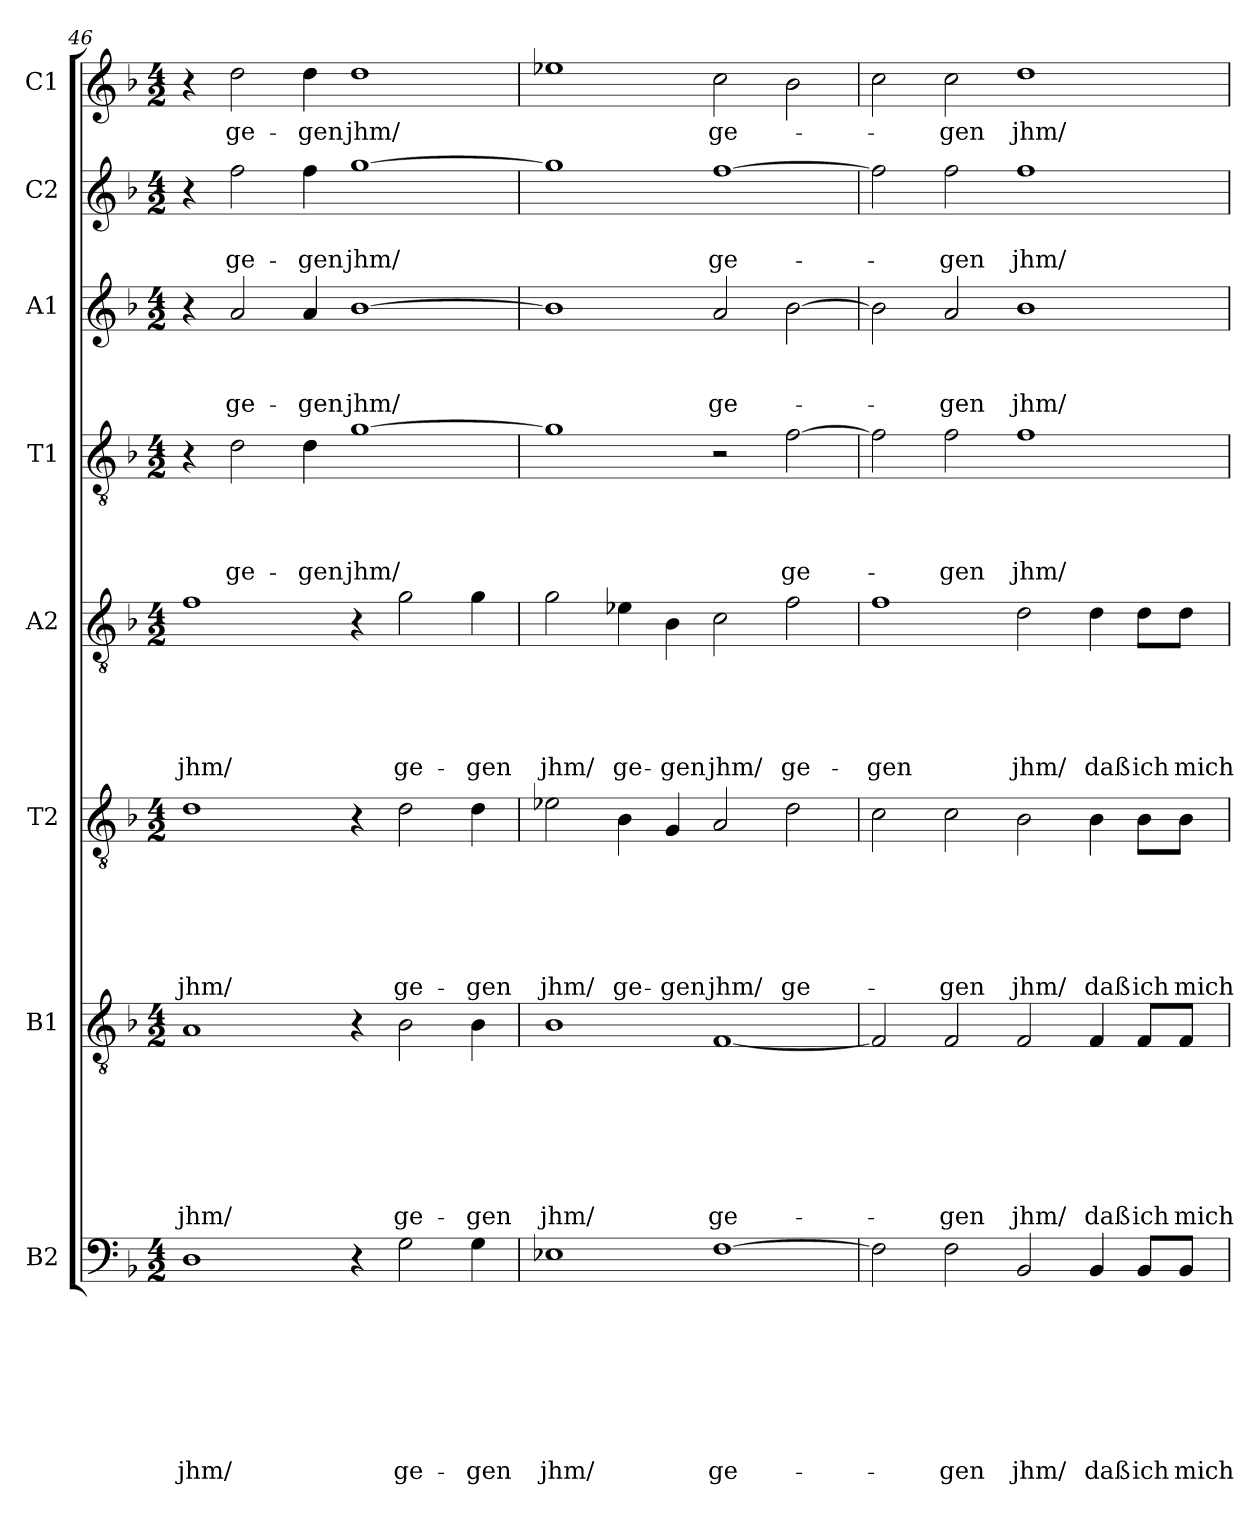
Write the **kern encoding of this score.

**kern	**text	**text	**text	**text	**text	**text	**text	**text	**kern	**text	**text	**text	**text	**text	**text	**text	**kern	**text	**text	**text	**text	**text	**text	**kern	**text	**text	**text	**text	**text	**kern	**text	**text	**text	**text	**kern	**text	**text	**text	**kern	**text	**text	**kern	**text
*part8	*part8	*part8	*part8	*part8	*part8	*part8	*part8	*part8	*part7	*part7	*part7	*part7	*part7	*part7	*part7	*part7	*part6	*part6	*part6	*part6	*part6	*part6	*part6	*part5	*part5	*part5	*part5	*part5	*part5	*part4	*part4	*part4	*part4	*part4	*part3	*part3	*part3	*part3	*part2	*part2	*part2	*part1	*part1
*staff8	*staff8	*staff8	*staff8	*staff8	*staff8	*staff8	*staff8	*staff8	*staff7	*staff7	*staff7	*staff7	*staff7	*staff7	*staff7	*staff7	*staff6	*staff6	*staff6	*staff6	*staff6	*staff6	*staff6	*staff5	*staff5	*staff5	*staff5	*staff5	*staff5	*staff4	*staff4	*staff4	*staff4	*staff4	*staff3	*staff3	*staff3	*staff3	*staff2	*staff2	*staff2	*staff1	*staff1
*I"B2	*	*	*	*	*	*	*	*	*I"B1	*	*	*	*	*	*	*	*I"T2	*	*	*	*	*	*	*I"A2	*	*	*	*	*	*I"T1	*	*	*	*	*I"A1	*	*	*	*I"C2	*	*	*I"C1	*
!!LO:PB:g=z
*clefF4	*	*	*	*	*	*	*	*	*clefGv2	*	*	*	*	*	*	*	*clefGv2	*	*	*	*	*	*	*clefGv2	*	*	*	*	*	*clefGv2	*	*	*	*	*clefG2	*	*	*	*clefG2	*	*	*clefG2	*
*k[b-]	*	*	*	*	*	*	*	*	*k[b-]	*	*	*	*	*	*	*	*k[b-]	*	*	*	*	*	*	*k[b-]	*	*	*	*	*	*k[b-]	*	*	*	*	*k[b-]	*	*	*	*k[b-]	*	*	*k[b-]	*
*d:	*	*	*	*	*	*	*	*	*d:	*	*	*	*	*	*	*	*d:	*	*	*	*	*	*	*d:	*	*	*	*	*	*d:	*	*	*	*	*d:	*	*	*	*d:	*	*	*d:	*
*M4/2	*	*	*	*	*	*	*	*	*M4/2	*	*	*	*	*	*	*	*M4/2	*	*	*	*	*	*	*M4/2	*	*	*	*	*	*M4/2	*	*	*	*	*M4/2	*	*	*	*M4/2	*	*	*M4/2	*
=46	=46	=46	=46	=46	=46	=46	=46	=46	=46	=46	=46	=46	=46	=46	=46	=46	=46	=46	=46	=46	=46	=46	=46	=46	=46	=46	=46	=46	=46	=46	=46	=46	=46	=46	=46	=46	=46	=46	=46	=46	=46	=46	=46
1D	.	.	.	.	.	.	.	jhm/	1A	.	.	.	.	.	.	jhm/	1d	.	.	.	.	.	jhm/	1f	.	.	.	.	jhm/	4r	.	.	.	.	4r	.	.	.	4r	.	.	4r	.
.	.	.	.	.	.	.	.	.	.	.	.	.	.	.	.	.	.	.	.	.	.	.	.	.	.	.	.	.	.	2d\	.	.	.	ge-	2a/	.	.	ge-	2ff\	.	ge-	2dd\	ge-
.	.	.	.	.	.	.	.	.	.	.	.	.	.	.	.	.	.	.	.	.	.	.	.	.	.	.	.	.	.	4d\	.	.	.	-gen	4a/	.	.	-gen	4ff\	.	-gen	4dd\	-gen
4r	.	.	.	.	.	.	.	.	4r	.	.	.	.	.	.	.	4r	.	.	.	.	.	.	4r	.	.	.	.	.	[1g	.	.	.	jhm/	[1b-	.	.	jhm/	[1gg	.	jhm/	1dd	jhm/
2G\	.	.	.	.	.	.	.	ge-	2B-\	.	.	.	.	.	.	ge-	2d\	.	.	.	.	.	ge-	2g\	.	.	.	.	ge-	.	.	.	.	.	.	.	.	.	.	.	.	.	.
4G\	.	.	.	.	.	.	.	-gen	4B-\	.	.	.	.	.	.	-gen	4d\	.	.	.	.	.	-gen	4g\	.	.	.	.	-gen	.	.	.	.	.	.	.	.	.	.	.	.	.	.
=47	=47	=47	=47	=47	=47	=47	=47	=47	=47	=47	=47	=47	=47	=47	=47	=47	=47	=47	=47	=47	=47	=47	=47	=47	=47	=47	=47	=47	=47	=47	=47	=47	=47	=47	=47	=47	=47	=47	=47	=47	=47	=47	=47
1E-X	.	.	.	.	.	.	.	jhm/	1B-	.	.	.	.	.	.	jhm/	2e-\	.	.	.	.	.	jhm/	2g\	.	.	.	.	jhm/	1g]	.	.	.	.	1b-]	.	.	.	1gg]	.	.	1ee-	.
.	.	.	.	.	.	.	.	.	.	.	.	.	.	.	.	.	4B-\	.	.	.	.	.	ge-	4e-X\	.	.	.	.	ge-	.	.	.	.	.	.	.	.	.	.	.	.	.	.
.	.	.	.	.	.	.	.	.	.	.	.	.	.	.	.	.	4G/	.	.	.	.	.	-gen	4B-\	.	.	.	.	-gen	.	.	.	.	.	.	.	.	.	.	.	.	.	.
[1F	.	.	.	.	.	.	.	ge-	[1F	.	.	.	.	.	.	ge-	2A/	.	.	.	.	.	jhm/	2c\	.	.	.	.	jhm/	2r	.	.	.	.	2a/	.	.	ge-	[1ff	.	ge-	2cc\	ge-
.	.	.	.	.	.	.	.	.	.	.	.	.	.	.	.	.	2d\	.	.	.	.	.	ge-	2f\	.	.	.	.	ge-	[2f\	.	.	.	ge-	[2b-\	.	.	.	.	.	.	2b-\	.
=48	=48	=48	=48	=48	=48	=48	=48	=48	=48	=48	=48	=48	=48	=48	=48	=48	=48	=48	=48	=48	=48	=48	=48	=48	=48	=48	=48	=48	=48	=48	=48	=48	=48	=48	=48	=48	=48	=48	=48	=48	=48	=48	=48
2F\]	.	.	.	.	.	.	.	.	2F/]	.	.	.	.	.	.	.	2c\	.	.	.	.	.	.	1f	.	.	.	.	-gen	2f\]	.	.	.	.	2b-\]	.	.	.	2ff\]	.	.	2cc\	.
2F\	.	.	.	.	.	.	.	-gen	2F/	.	.	.	.	.	.	-gen	2c\	.	.	.	.	.	-gen	.	.	.	.	.	.	2f\	.	.	.	-gen	2a/	.	.	-gen	2ff\	.	-gen	2cc\	-gen
2BB-/	.	.	.	.	.	.	.	jhm/	2F/	.	.	.	.	.	.	jhm/	2B-\	.	.	.	.	.	jhm/	2d\	.	.	.	.	jhm/	1f	.	.	.	jhm/	1b-	.	.	jhm/	1ff	.	jhm/	1dd	jhm/
4BB-/	.	.	.	.	.	.	.	daß	4F/	.	.	.	.	.	.	daß	4B-\	.	.	.	.	.	daß	4d\	.	.	.	.	daß	.	.	.	.	.	.	.	.	.	.	.	.	.	.
8BB-/L	.	.	.	.	.	.	.	ich	8F/L	.	.	.	.	.	.	ich	8B-\L	.	.	.	.	.	ich	8d\L	.	.	.	.	ich	.	.	.	.	.	.	.	.	.	.	.	.	.	.
8BB-/J	.	.	.	.	.	.	.	mich	8F/J	.	.	.	.	.	.	mich	8B-\J	.	.	.	.	.	mich	8d\J	.	.	.	.	mich	.	.	.	.	.	.	.	.	.	.	.	.	.	.
=	=	=	=	=	=	=	=	=	=	=	=	=	=	=	=	=	=	=	=	=	=	=	=	=	=	=	=	=	=	=	=	=	=	=	=	=	=	=	=	=	=	=	=
*-	*-	*-	*-	*-	*-	*-	*-	*-	*-	*-	*-	*-	*-	*-	*-	*-	*-	*-	*-	*-	*-	*-	*-	*-	*-	*-	*-	*-	*-	*-	*-	*-	*-	*-	*-	*-	*-	*-	*-	*-	*-	*-	*-
